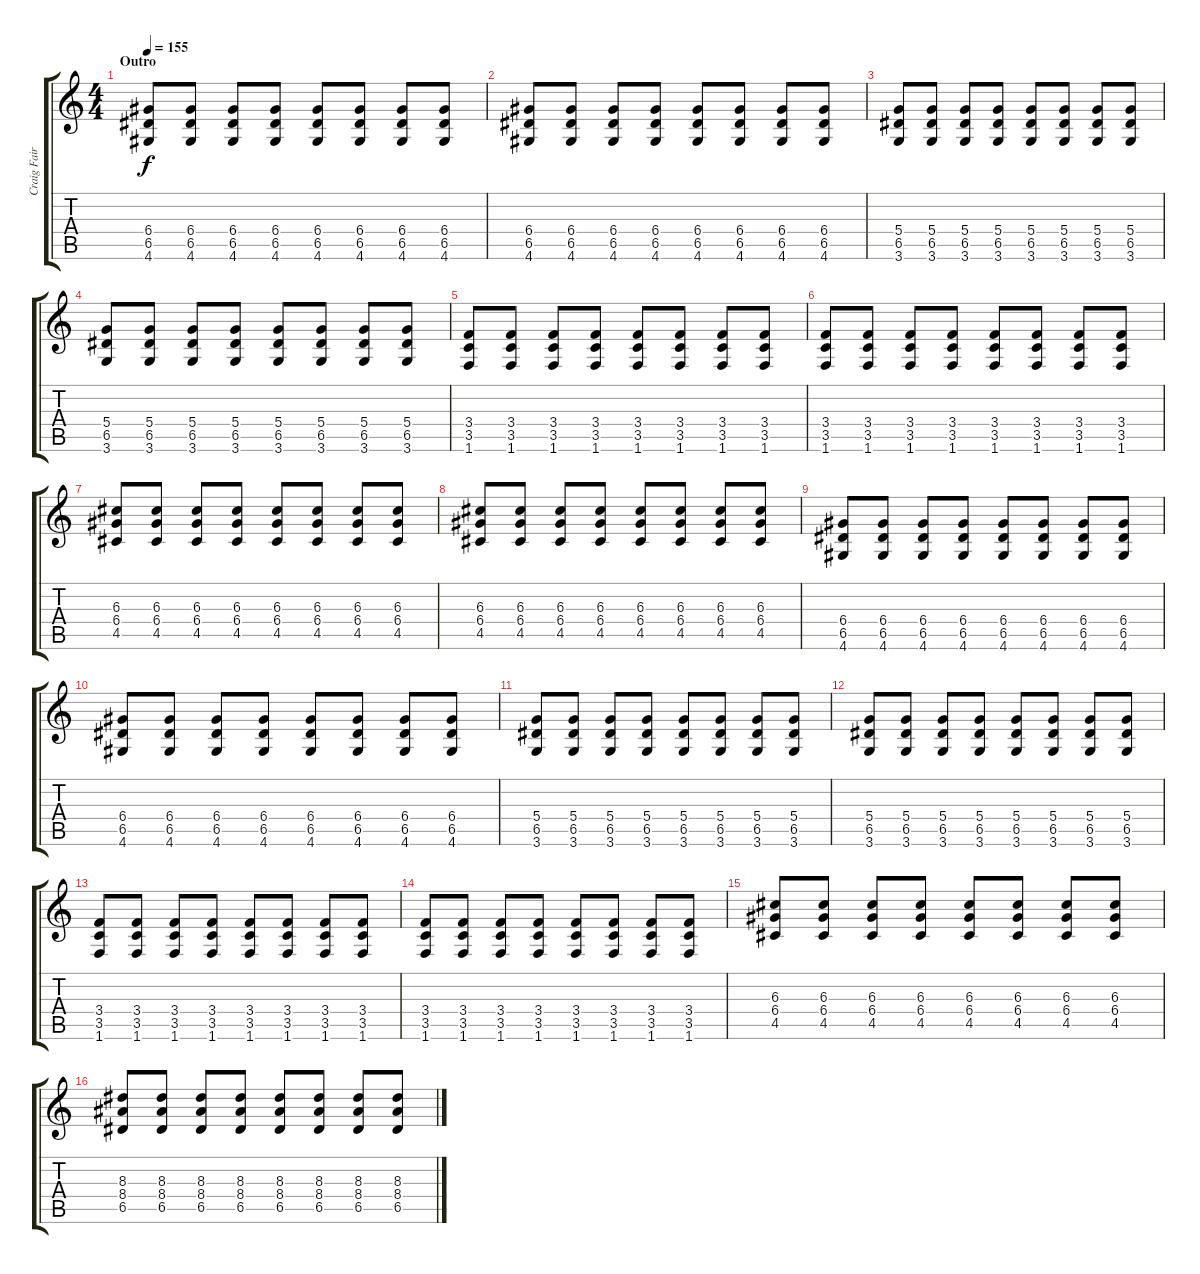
\track ("Craig Fairbaugh Guitar 1" "Craig Fair") {instrument overdrivenguitar}
\staff {score tabs}
\tuning (E4 B3 G3 D3 A2 E2) {hide}
\ts (4 4)
\section ("" "Outro")
\tempo 155
\clef g2
\ks c
(6.4 6.5 4.6).8{dy f} (6.4 6.5 4.6).8 (6.4 6.5 4.6).8 (6.4 6.5 4.6).8 (6.4 6.5 4.6).8 (6.4 6.5 4.6).8 (6.4 6.5 4.6).8 (6.4 6.5 4.6).8 |
(6.4 6.5 4.6).8 (6.4 6.5 4.6).8 (6.4 6.5 4.6).8 (6.4 6.5 4.6).8 (6.4 6.5 4.6).8 (6.4 6.5 4.6).8 (6.4 6.5 4.6).8 (6.4 6.5 4.6).8 |
(5.4 6.5 3.6).8 (5.4 6.5 3.6).8 (5.4 6.5 3.6).8 (5.4 6.5 3.6).8 (5.4 6.5 3.6).8 (5.4 6.5 3.6).8 (5.4 6.5 3.6).8 (5.4 6.5 3.6).8 |
(5.4 6.5 3.6).8 (5.4 6.5 3.6).8 (5.4 6.5 3.6).8 (5.4 6.5 3.6).8 (5.4 6.5 3.6).8 (5.4 6.5 3.6).8 (5.4 6.5 3.6).8 (5.4 6.5 3.6).8 |
(3.4 3.5 1.6).8 (3.4 3.5 1.6).8 (3.4 3.5 1.6).8 (3.4 3.5 1.6).8 (3.4 3.5 1.6).8 (3.4 3.5 1.6).8 (3.4 3.5 1.6).8 (3.4 3.5 1.6).8 |
(3.4 3.5 1.6).8 (3.4 3.5 1.6).8 (3.4 3.5 1.6).8 (3.4 3.5 1.6).8 (3.4 3.5 1.6).8 (3.4 3.5 1.6).8 (3.4 3.5 1.6).8 (3.4 3.5 1.6).8 |
(6.3 6.4 4.5).8 (6.3 6.4 4.5).8 (6.3 6.4 4.5).8 (6.3 6.4 4.5).8 (6.3 6.4 4.5).8 (6.3 6.4 4.5).8 (6.3 6.4 4.5).8 (6.3 6.4 4.5).8 |
(6.3 6.4 4.5).8 (6.3 6.4 4.5).8 (6.3 6.4 4.5).8 (6.3 6.4 4.5).8 (6.3 6.4 4.5).8 (6.3 6.4 4.5).8 (6.3 6.4 4.5).8 (6.3 6.4 4.5).8 |
(6.4 6.5 4.6).8 (6.4 6.5 4.6).8 (6.4 6.5 4.6).8 (6.4 6.5 4.6).8 (6.4 6.5 4.6).8 (6.4 6.5 4.6).8 (6.4 6.5 4.6).8 (6.4 6.5 4.6).8 |
(6.4 6.5 4.6).8 (6.4 6.5 4.6).8 (6.4 6.5 4.6).8 (6.4 6.5 4.6).8 (6.4 6.5 4.6).8 (6.4 6.5 4.6).8 (6.4 6.5 4.6).8 (6.4 6.5 4.6).8 |
(5.4 6.5 3.6).8 (5.4 6.5 3.6).8 (5.4 6.5 3.6).8 (5.4 6.5 3.6).8 (5.4 6.5 3.6).8 (5.4 6.5 3.6).8 (5.4 6.5 3.6).8 (5.4 6.5 3.6).8 |
(5.4 6.5 3.6).8 (5.4 6.5 3.6).8 (5.4 6.5 3.6).8 (5.4 6.5 3.6).8 (5.4 6.5 3.6).8 (5.4 6.5 3.6).8 (5.4 6.5 3.6).8 (5.4 6.5 3.6).8 |
(3.4 3.5 1.6).8 (3.4 3.5 1.6).8 (3.4 3.5 1.6).8 (3.4 3.5 1.6).8 (3.4 3.5 1.6).8 (3.4 3.5 1.6).8 (3.4 3.5 1.6).8 (3.4 3.5 1.6).8 |
(3.4 3.5 1.6).8 (3.4 3.5 1.6).8 (3.4 3.5 1.6).8 (3.4 3.5 1.6).8 (3.4 3.5 1.6).8 (3.4 3.5 1.6).8 (3.4 3.5 1.6).8 (3.4 3.5 1.6).8 |
(6.3 6.4 4.5).8 (6.3 6.4 4.5).8 (6.3 6.4 4.5).8 (6.3 6.4 4.5).8 (6.3 6.4 4.5).8 (6.3 6.4 4.5).8 (6.3 6.4 4.5).8 (6.3 6.4 4.5).8 |
(8.3 8.4 6.5).8 (8.3 8.4 6.5).8 (8.3 8.4 6.5).8 (8.3 8.4 6.5).8 (8.3 8.4 6.5).8 (8.3 8.4 6.5).8 (8.3 8.4 6.5).8 (8.3 8.4 6.5).8
